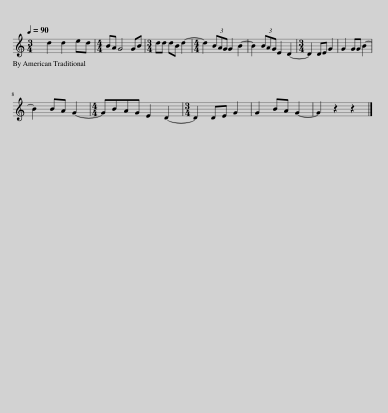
X:1
L:1/8
Q:1/4=90
M:3/4
I:linebreak $
K:C
V:1 treble
V:1
 d2 d2 ed |[M:4/4] BA G4 GB |[M:3/4] dd dB d2- |[M:4/4] d2 (3BAG G2 B2- | B2 (3BAG E2 D2- | %5
[M:3/4] D2 DE G2 | G2 GG B2- |$ B2 BA G2- |[M:4/4] GBAG E2 D2- |[M:3/4] D2 DE G2 | %10
 G2 BA G2- | G2 z2 z2 |] %12
